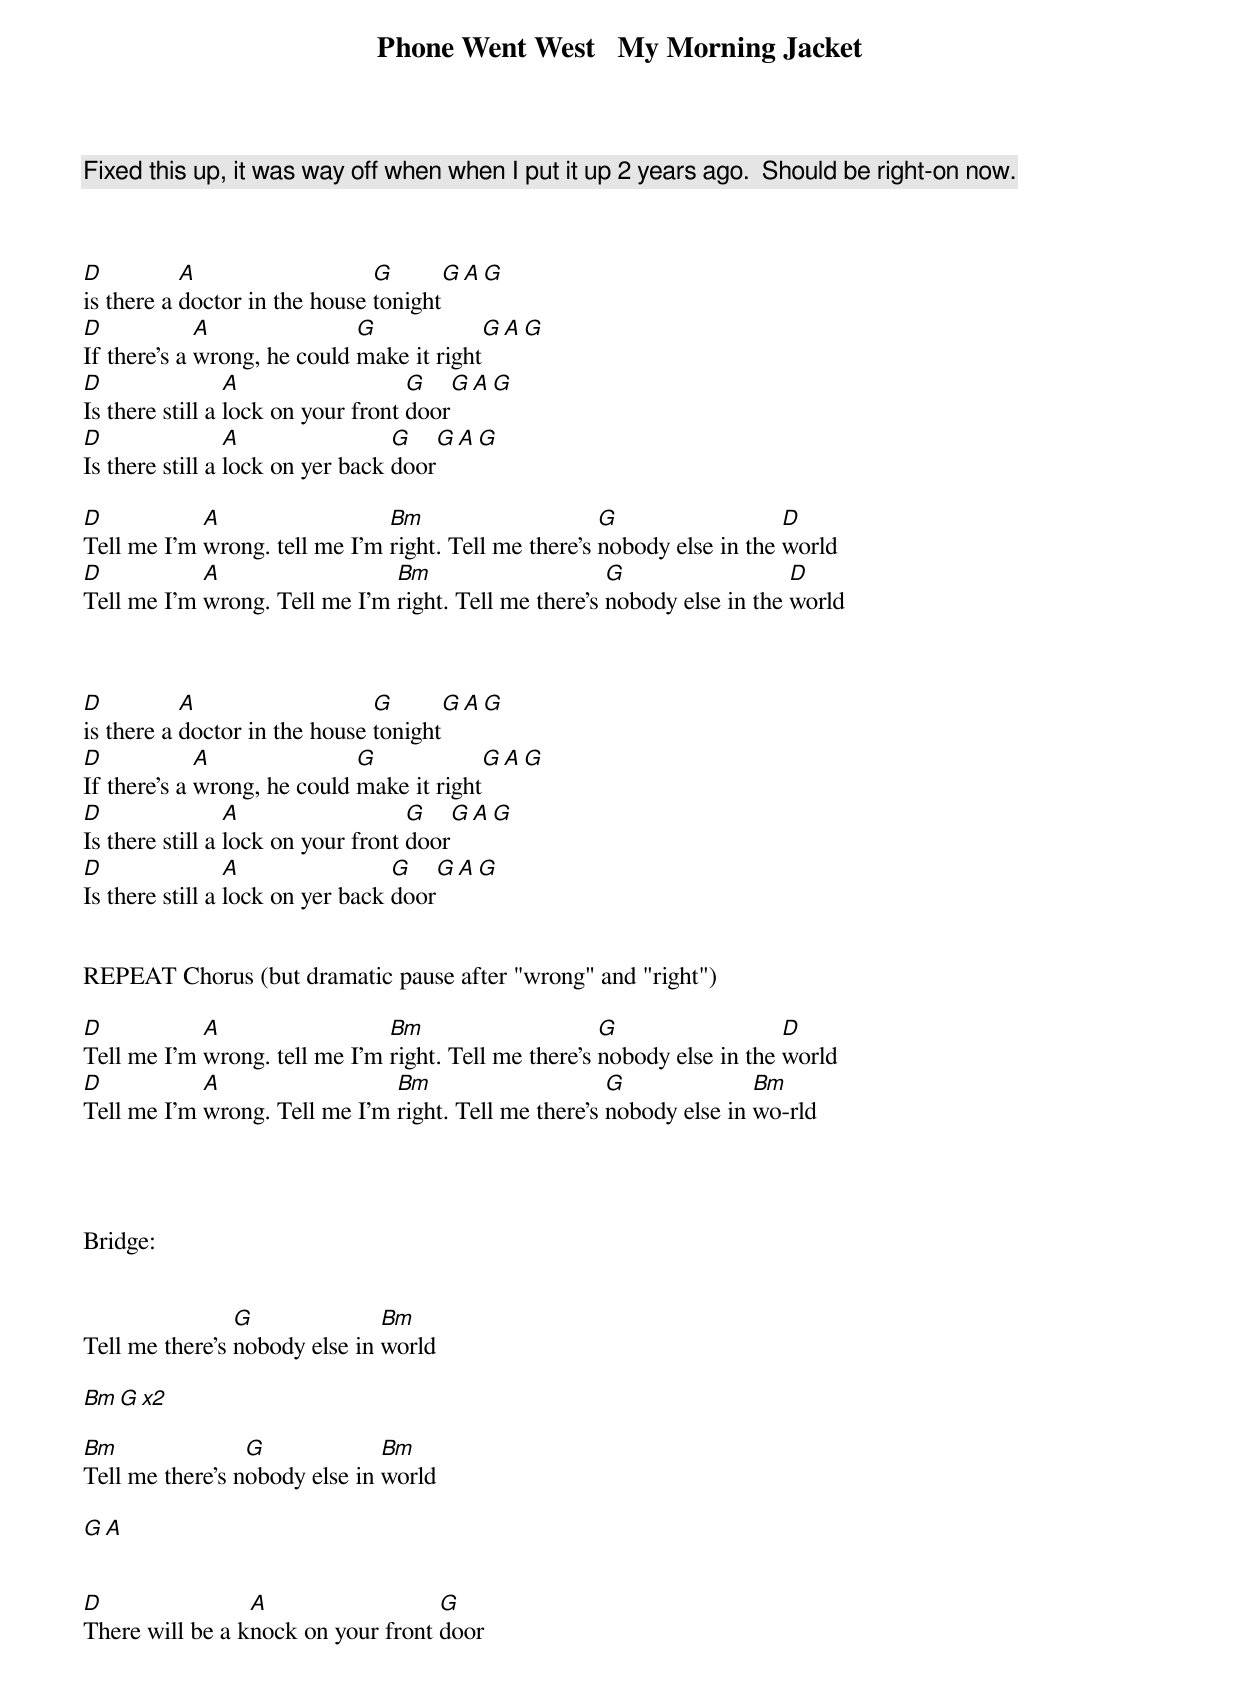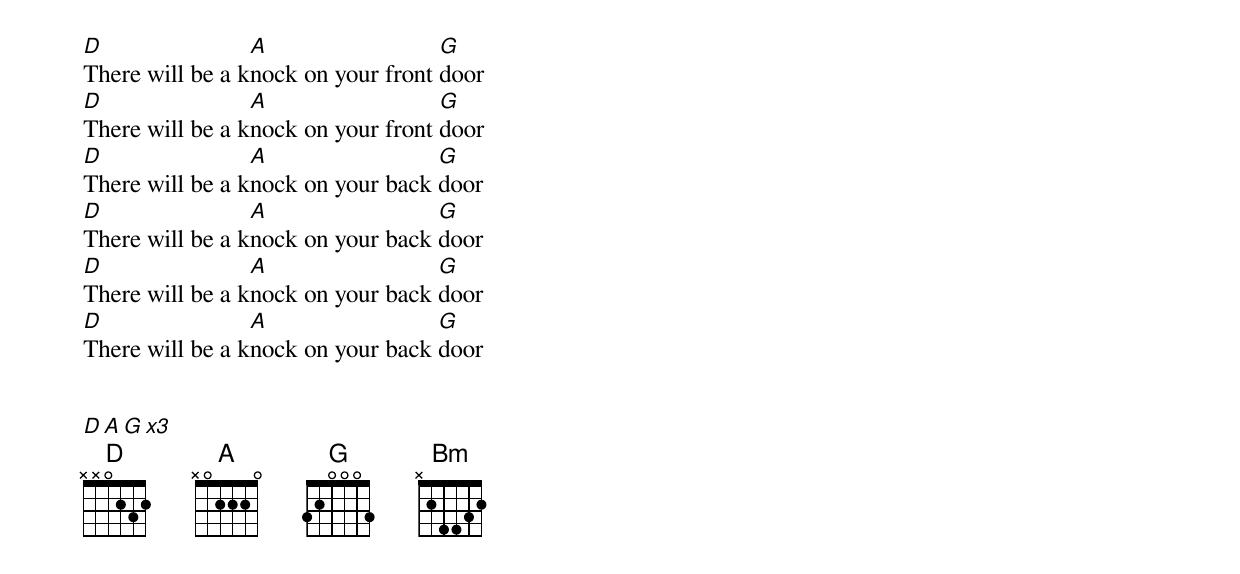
Phone Went West   My Morning Jacket

Fixed this up, it was way off when when I put it up 2 years ago.  Should be right-on now.



D          A                   G       G A G
is there a doctor in the house tonight
D            A               G            G A G
If there's a wrong, he could make it right
D                A                  G    G A G
Is there still a lock on your front door
D                A                G    G A G
Is there still a lock on yer back door

D           A                  Bm                     G                  D
Tell me I'm wrong. tell me I'm right. Tell me there's nobody else in the world
D           A                  Bm                     G                  D
Tell me I'm wrong. Tell me I'm right. Tell me there's nobody else in the world



D          A                   G       G A G
is there a doctor in the house tonight
D            A               G            G A G
If there's a wrong, he could make it right
D                A                  G    G A G
Is there still a lock on your front door
D                A                G    G A G
Is there still a lock on yer back door


REPEAT Chorus (but dramatic pause after "wrong" and "right")

D           A                  Bm                     G                  D
Tell me I'm wrong. tell me I'm right. Tell me there's nobody else in the world
D           A                  Bm                     G              Bm
Tell me I'm wrong. Tell me I'm right. Tell me there's nobody else in wo-rld




Bridge:


                G              Bm
Tell me there's nobody else in world

Bm     G         x2

Bm               G             Bm
Tell me there's nobody else in world

G                A


D                A                  G
There will be a knock on your front door
D                A                  G
There will be a knock on your front door
D                A                  G
There will be a knock on your front door
D                A                 G
There will be a knock on your back door
D                A                 G
There will be a knock on your back door
D                A                 G
There will be a knock on your back door
D                A                 G
There will be a knock on your back door


D                A            G     x3
